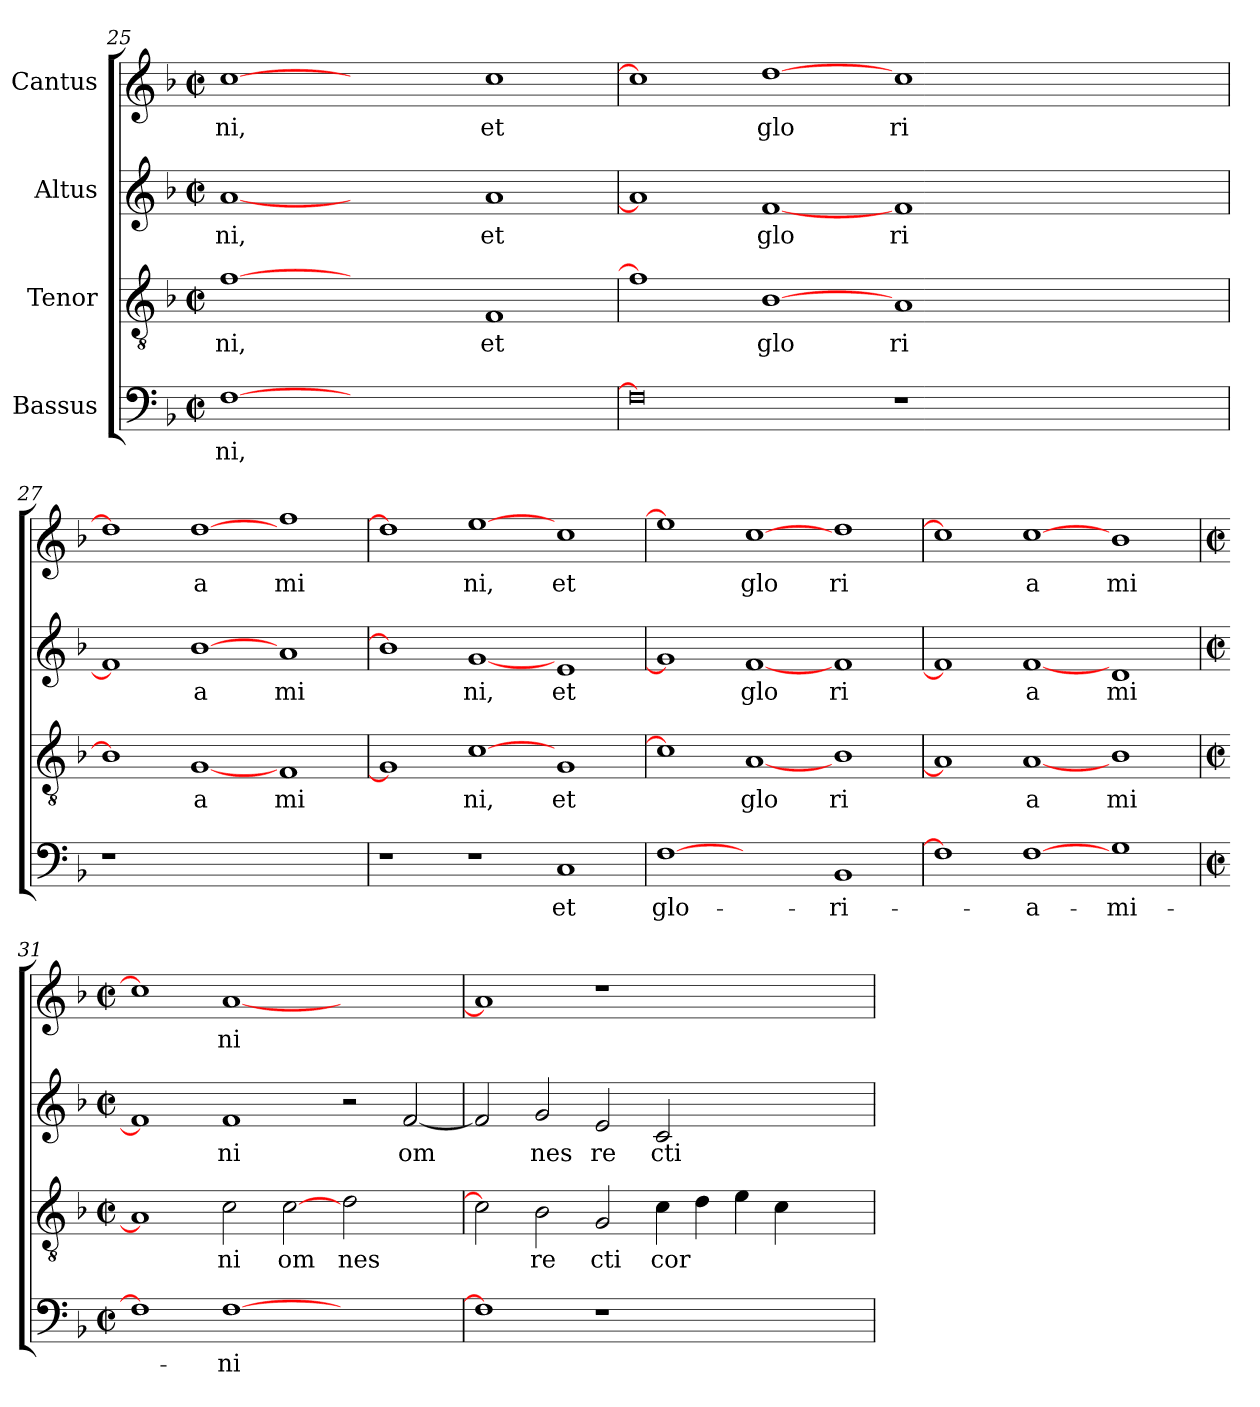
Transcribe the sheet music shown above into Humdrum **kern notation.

**kern	**text	**kern	**text	**kern	**text	**kern	**text
*part4	*part4	*part3	*part3	*part2	*part2	*part1	*part1
*staff4	*staff4	*staff3	*staff3	*staff2	*staff2	*staff1	*staff1
*I"Bassus	*	*I"Tenor	*	*I"Altus	*	*I"Cantus	*
!!LO:LB:g=z
*clefF4	*	*clefGv2	*	*clefG2	*	*clefG2	*
*k[b-]	*	*k[b-]	*	*k[b-]	*	*k[b-]	*
*M2/2	*	*M2/2	*	*M2/2	*	*M2/2	*
*met(c|)	*	*met(c|)	*	*met(c|)	*	*met(c|)	*
=25	=25	=25	=25	=25	=25	=25	=25
!	!LO:LY:b	!	!LO:LY:b	!	!LO:LY:b	!	!LO:LY:b
[1F	ni,	[1f	-ni,	[1a	ni,	[1cc	ni,
0ryy	.	1ryy	.	1ryy	.	1ryy	.
!	!	!	!LO:LY:b	!	!LO:LY:b	!	!LO:LY:b
.	.	1F	et	1a	et	1cc	et
=26	=26	=26	=26	=26	=26	=26	=26
0F]	.	1f]	.	1a]	.	1cc]	.
!	!	!	!LO:LY:b	!	!LO:LY:b	!	!LO:LY:b
.	.	[1B-	glo	[1f	glo	[1dd	glo
!	!	!	!LO:LY:b	!	!LO:LY:b	!	!LO:LY:b
1r	.	1A	ri	1f	ri	1cc	ri
0ryy	.	0ryy	.	0ryy	.	0ryy	.
=27	=27	=27	=27	=27	=27	=27	=27
1r	.	1B-]	.	1f]	.	1dd]	.
!	!	!	!LO:LY:b	!	!LO:LY:b	!	!LO:LY:b
0ryy	.	[1G	a	[1b-	a	[1dd	a
!	!	!	!LO:LY:b	!	!LO:LY:b	!	!LO:LY:b
.	.	1F	mi	1a	mi	1ff	mi
=28	=28	=28	=28	=28	=28	=28	=28
1r	.	1G]	.	1b-]	.	1dd]	.
!	!	!	!LO:LY:b	!	!LO:LY:b	!	!LO:LY:b
1r	.	[1c	ni,	[1g	ni,	[1ee	ni,
!	!LO:LY:b	!	!LO:LY:b	!	!LO:LY:b	!	!LO:LY:b
1C	et	1G	et	1e	et	1cc	et
=29	=29	=29	=29	=29	=29	=29	=29
!	!LO:LY:b	!	!	!	!	!	!
[1F	glo-	1c]	.	1g]	.	1ee]	.
!	!	!	!LO:LY:b	!	!LO:LY:b	!	!LO:LY:b
1ryy	.	[1A	glo	[1f	glo	[1cc	glo
!	!LO:LY:b	!	!LO:LY:b	!	!LO:LY:b	!	!LO:LY:b
1BB-	-ri-	1B-	ri	1f	ri	1dd	ri
=30	=30	=30	=30	=30	=30	=30	=30
1F]	.	1A]	.	1f]	.	1cc]	.
!	!LO:LY:b	!	!LO:LY:b	!	!LO:LY:b	!	!LO:LY:b
[1F	-a-	[1A	a	[1f	a	[1cc	a
!	!LO:LY:b	!	!LO:LY:b	!	!LO:LY:b	!	!LO:LY:b
1G	-mi-	1B-	mi	1d	mi	1b-	mi
=31	=31	=31	=31	=31	=31	=31	=31
*M2/2	*	*M2/2	*	*M2/2	*	*M2/2	*
*met(c|)	*	*met(c|)	*	*met(c|)	*	*met(c|)	*
1F]	.	1A]	.	1f]	.	1cc]	.
!	!LO:LY:b	!	!LO:LY:b	!	!LO:LY:b	!	!LO:LY:b
[1F	-ni	2c\	ni	1f	ni	[1a	ni
!	!	!	!LO:LY:b	!	!	!	!
.	.	[2c	om	.	.	.	.
!	!	!	!LO:LY:b	!	!	!	!
1ryy	.	2d\	nes	2r	.	1ryy	.
!	!	!	!	!	!LO:LY:b	!	!
.	.	2ryy	.	[2f/	om	.	.
!!LO:PB:g=z
=32	=32	=32	=32	=32	=32	=32	=32
1F]	.	2c]	.	2f/]	.	1a]	.
!	!	!	!LO:LY:b	!	!LO:LY:b	!	!
.	.	2B-\	re	2g/	nes	.	.
!	!	!	!LO:LY:b	!	!LO:LY:b	!	!
1r	.	2G/	cti	2e/	re	1r	.
!	!	!	!LO:LY:b	!	!LO:LY:b	!	!
.	.	4c\	cor	2c/	cti	.	.
.	.	4d\	.	.	.	.	.
1ryy	.	4e\	.	1ryy	.	1ryy	.
.	.	4c\	.	.	.	.	.
.	.	2ryy	.	.	.	.	.
=	=	=	=	=	=	=	=
*-	*-	*-	*-	*-	*-	*-	*-
